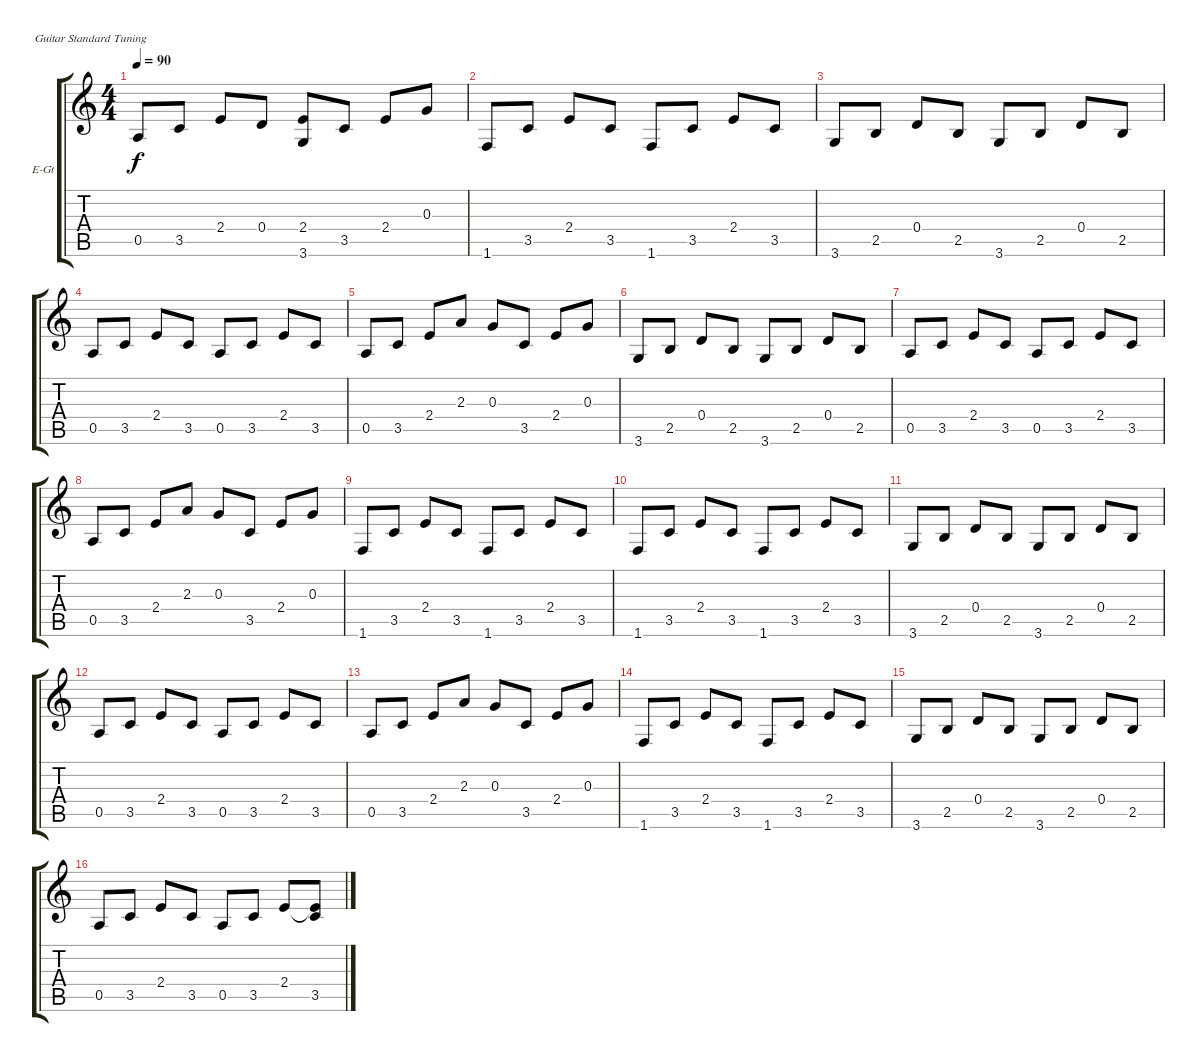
\defaultSystemsLayout 4
\bracketExtendMode groupsimilarinstruments
\firstSystemTrackNameOrientation horizontal
\otherSystemsTrackNameOrientation horizontal
\track ("Guitarra 2" "E-Gt") {instrument distortionguitar}
\staff {score tabs}
\tuning (E4 B3 G3 D3 A2 E2)
\ts (4 4)
\tempo 90
\clef g2
\scale
0.333333
\ks c
0.5.8{dy f} 3.5.8 2.4.8 0.4.8 (2.4 3.6).8 3.5.8 2.4.8 0.3.8 |
\scale
0.333333 1.6.8 3.5.8 2.4.8 3.5.8 1.6.8 3.5.8 2.4.8 3.5.8 |
\scale
0.333333 3.6.8 2.5.8 0.4.8 2.5.8 3.6.8 2.5.8 0.4.8 2.5.8 |
\scale
0.333333 0.5.8 3.5.8 2.4.8 3.5.8 0.5.8 3.5.8 2.4.8 3.5.8 |
\scale
0.333333 0.5.8 3.5.8 2.4.8 2.3.8 0.3.8 3.5.8 2.4.8 0.3.8 |
\scale
0.333333 3.6.8 2.5.8 0.4.8 2.5.8 3.6.8 2.5.8 0.4.8 2.5.8 |
\scale
0.333333 0.5.8 3.5.8 2.4.8 3.5.8 0.5.8 3.5.8 2.4.8 3.5.8 |
\scale
0.333333 0.5.8 3.5.8 2.4.8 2.3.8 0.3.8 3.5.8 2.4.8 0.3.8 |
\scale
0.333333 1.6.8 3.5.8 2.4.8 3.5.8 1.6.8 3.5.8 2.4.8 3.5.8 |
\scale
0.333333 1.6.8 3.5.8 2.4.8 3.5.8 1.6.8 3.5.8 2.4.8 3.5.8 |
\scale
0.333333 3.6.8 2.5.8 0.4.8 2.5.8 3.6.8 2.5.8 0.4.8 2.5.8 |
\scale
0.333333 0.5.8 3.5.8 2.4.8 3.5.8 0.5.8 3.5.8 2.4.8 3.5.8 |
\scale
0.333333 0.5.8 3.5.8 2.4.8 2.3.8 0.3.8 3.5.8 2.4.8 0.3.8 |
\scale
0.333333 1.6.8 3.5.8 2.4.8 3.5.8 1.6.8 3.5.8 2.4.8 3.5.8 |
\scale
0.333333 3.6.8 2.5.8 0.4.8 2.5.8 3.6.8 2.5.8 0.4.8 2.5.8 |
\scale
0.333333 0.5.8 3.5.8 2.4.8 3.5.8 0.5.8 3.5.8 2.4.8 (3.5 2.4{t}).8
